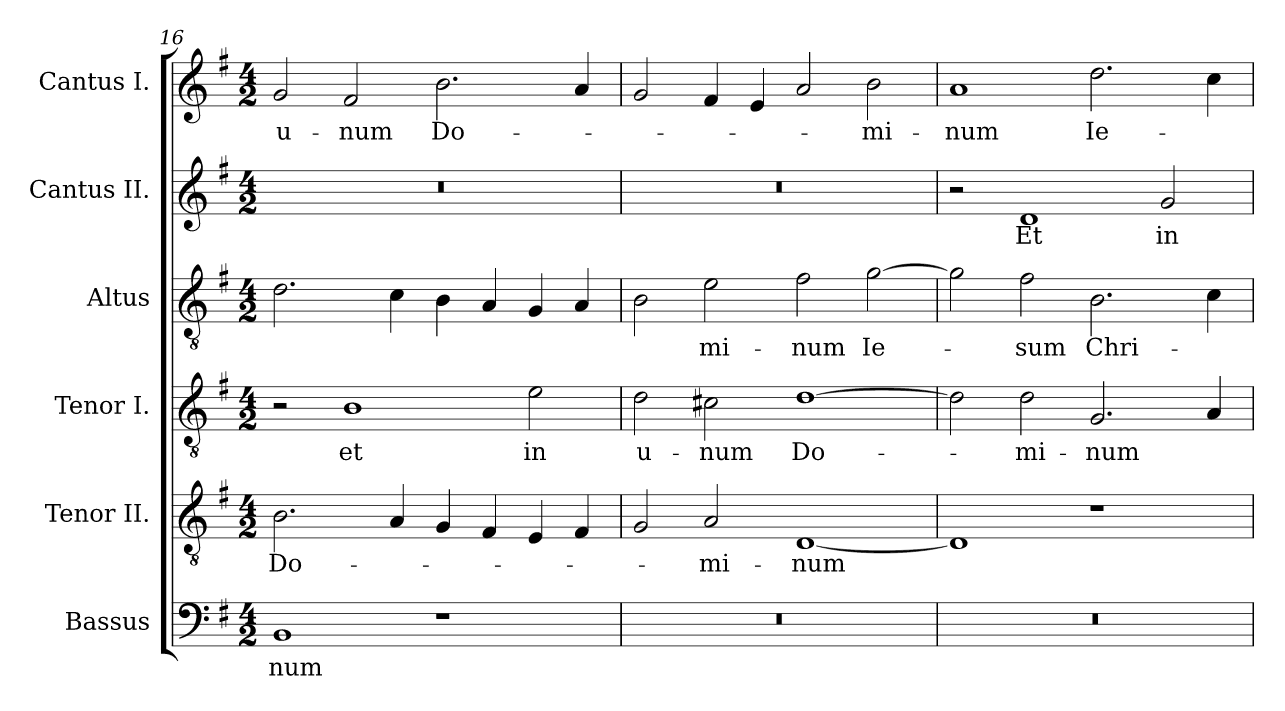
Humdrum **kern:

**kern	**text	**kern	**text	**kern	**text	**kern	**text	**kern	**text	**kern	**text
*part6	*part6	*part5	*part5	*part4	*part4	*part3	*part3	*part2	*part2	*part1	*part1
*staff6	*staff6	*staff5	*staff5	*staff4	*staff4	*staff3	*staff3	*staff2	*staff2	*staff1	*staff1
*I"Bassus	*	*I"Tenor II.	*	*I"Tenor I.	*	*I"Altus	*	*I"Cantus II.	*	*I"Cantus I.	*
*I'B.	*	*I'T. II.	*	*I'T. I.	*	*I'A.	*	*I'C. II	*	*I'C. I	*
!!LO:PB:g=z
*clefF4	*	*clefGv2	*	*clefGv2	*	*clefGv2	*	*clefG2	*	*clefG2	*
*	*	*ITrd7c12	*	*ITrd7c12	*	*ITrd7c12	*	*	*	*	*
*k[f#]	*	*k[f#]	*	*k[f#]	*	*k[f#]	*	*k[f#]	*	*k[f#]	*
*G:	*	*G:	*	*G:	*	*G:	*	*G:	*	*G:	*
*M4/2	*	*M4/2	*	*M4/2	*	*M4/2	*	*M4/2	*	*M4/2	*
=16	=16	=16	=16	=16	=16	=16	=16	=16	=16	=16	=16
!	!LO:LY:b:color=#000000	!	!	!	!	!	!	!	!	!	!
!	!	!	!LO:LY:b:color=#000000	!	!	!	!	!LO:N:vis=1	!	!	!
!	!	!	!	!	!	!	!	!	!	!	!LO:LY:b:color=#000000
1BBi	-num	2.BBi\	Do-	2r	.	2.Di\	.	0r	.	2gi/	u-
!	!	!	!	!	!LO:LY:b:color=#000000	!	!	!	!	!	!
!	!	!	!	!	!	!	!	!	!	!	!LO:LY:b:color=#000000
.	.	.	.	1BBi	et	.	.	.	.	2f#i/	-num
.	.	4AAi/	.	.	.	4Ci\	.	.	.	.	.
!	!	!	!	!	!	!	!	!	!	!	!LO:LY:b:color=#000000
1r	.	4GGi/	.	.	.	4BBi\	.	.	.	2.bi\	Do-
.	.	4FF#i/	.	.	.	4AAi/	.	.	.	.	.
!	!	!	!	!	!LO:LY:b:color=#000000	!	!	!	!	!	!
.	.	4EEi/	.	2Ei\	in	4GGi/	.	.	.	.	.
.	.	4FF#i/	.	.	.	4AAi/	.	.	.	4ai/	.
=17	=17	=17	=17	=17	=17	=17	=17	=17	=17	=17	=17
!LO:N:vis=1	!	!	!	!	!	!	!	!	!	!	!
!	!	!	!	!	!LO:LY:b:color=#000000	!	!	!LO:N:vis=1	!	!	!
0r	.	2GGi/	.	2Di\	u-	2BBi\	.	0r	.	2gi/	.
!	!	!	!LO:LY:b:color=#000000	!	!	!	!	!	!	!	!
!	!	!	!	!	!LO:LY:b:color=#000000	!	!	!	!	!	!
!	!	!	!	!	!	!	!LO:LY:b:color=#000000	!	!	!	!
.	.	2AAi/	-mi-	2C#Xi\	-num	2Ei\	-mi-	.	.	4f#i/	.
.	.	.	.	.	.	.	.	.	.	4ei/	.
!	!	!	!LO:LY:b:color=#000000	!	!	!	!	!	!	!	!
!	!	!	!	!	!LO:LY:b:color=#000000	!	!	!	!	!	!
!	!	!	!	!	!	!	!LO:LY:b:color=#000000	!	!	!	!
.	.	[1DDi	-num	[1Di	Do-	2F#i\	-num	.	.	2ai/	.
!	!	!	!	!	!	!	!LO:LY:b:color=#000000	!	!	!	!
!	!	!	!	!	!	!	!	!	!	!	!LO:LY:b:color=#000000
.	.	.	.	.	.	[2Gi\	Ie-	.	.	2bi\	-mi-
=18	=18	=18	=18	=18	=18	=18	=18	=18	=18	=18	=18
!LO:N:vis=1	!	!	!	!	!	!	!	!	!	!	!
!	!	!	!	!	!	!	!	!	!	!	!LO:LY:b:color=#000000
0r	.	1DDi]	.	2Di\]	.	2Gi\]	.	2r	.	1ai	-num
!	!	!	!	!	!LO:LY:b:color=#000000	!	!	!	!	!	!
!	!	!	!	!	!	!	!LO:LY:b:color=#000000	!	!	!	!
!	!	!	!	!	!	!	!	!	!LO:LY:b:color=#000000	!	!
.	.	.	.	2Di\	-mi-	2F#i\	-sum	1di	Et	.	.
!	!	!	!	!	!LO:LY:b:color=#000000	!	!	!	!	!	!
!	!	!	!	!	!	!	!LO:LY:b:color=#000000	!	!	!	!
!	!	!	!	!	!	!	!	!	!	!	!LO:LY:b:color=#000000
.	.	1r	.	2.GGi/	-num	2.BBi\	Chri-	.	.	2.ddi\	Ie-
!	!	!	!	!	!	!	!	!	!LO:LY:b:color=#000000	!	!
.	.	.	.	.	.	.	.	2gi/	in	.	.
.	.	.	.	4AAi/	.	4Ci\	.	.	.	4cci\	.
=	=	=	=	=	=	=	=	=	=	=	=
*-	*-	*-	*-	*-	*-	*-	*-	*-	*-	*-	*-
